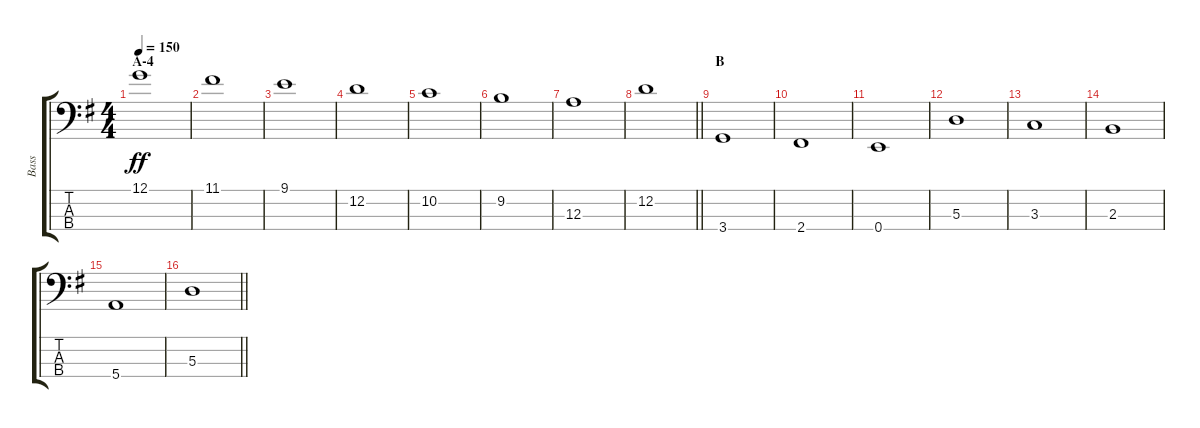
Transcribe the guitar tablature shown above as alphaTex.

\track ("Bass" "Bass") {instrument electricbasspick}
\staff {score tabs}
\tuning (G2 D2 A1 E1) {hide}
\ts (4 4)
\section ("" "A-4")
\tempo 150
\clef f4
\ks g
12.1.1{dy ff} |
11.1.1 |
9.1.1 |
12.2.1 |
10.2.1 |
9.2.1 |
12.3.1 |
\barLineRight lightlight
12.2.1 |
\section ("" "B")
3.4.1 |
2.4.1 |
0.4.1 |
5.3.1 |
3.3.1 |
2.3.1 |
5.4.1 |
\barLineRight lightlight
5.3.1
